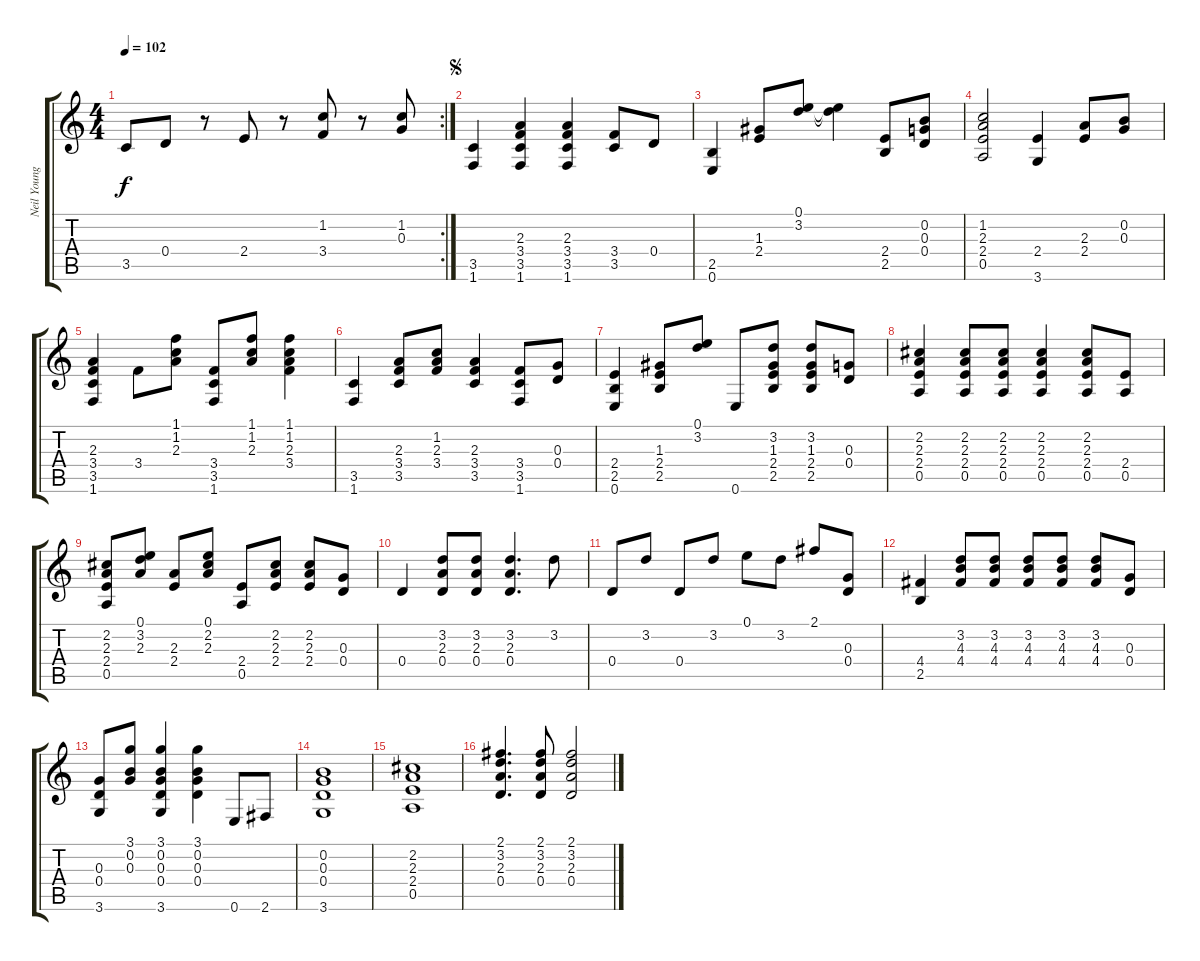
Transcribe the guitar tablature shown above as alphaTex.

\track ("Neil Young - Electric Guitar" "Neil Young") {instrument overdrivenguitar}
\staff {score tabs}
\tuning (E4 B3 G3 D3 A2 E2) {hide}
\rc 2
\ts (4 4)
\tempo 102
\clef g2
\ks c
3.5.8{dy f} 0.4.8 r.8 2.4.8 r.8 (1.2 3.4).8 r.8 (1.2 0.3).8 |
\jump segno
(3.5 1.6).4 (2.3 3.4 3.5 1.6).4 (2.3 3.4 3.5 1.6).4 (3.4 3.5).8 0.4.8 |
(2.5 0.6).4 (1.3 2.4).8 (0.1 3.2).8 (0.1{t} 3.2{t}).4 (2.4 2.5).8 (0.2 0.3 0.4).8 |
(1.2 2.3 2.4 0.5).2 (2.4 3.6).4 (2.3 2.4).8 (0.2 0.3).8 |
(2.3 3.4 3.5 1.6).4 3.4.8 (1.1 1.2 2.3).8 (3.4 3.5 1.6).8 (1.1 1.2 2.3).8 (1.1 1.2 2.3 3.4).4 |
(3.5 1.6).4 (2.3 3.4 3.5).8 (1.2 2.3 3.4).8 (2.3 3.4 3.5).4 (3.4 3.5 1.6).8 (0.3 0.4).8 |
(2.4 2.5 0.6).4 (1.3 2.4 2.5).8 (0.1 3.2).8 0.6.8 (3.2 1.3 2.4 2.5).8 (3.2 1.3 2.4 2.5).8 (0.3 0.4).8 |
(2.2 2.3 2.4 0.5).4 (2.2 2.3 2.4 0.5).8 (2.2 2.3 2.4 0.5).8 (2.2 2.3 2.4 0.5).4 (2.2 2.3 2.4 0.5).8 (2.4 0.5).8 |
(2.2 2.3 2.4 0.5).8 (0.1 3.2 2.3).8 (2.3 2.4).8 (0.1 2.2 2.3).8 (2.4 0.5).8 (2.2 2.3 2.4).8 (2.2 2.3 2.4).8 (0.3 0.4).8 |
0.4.4 (3.2 2.3 0.4).8 (3.2 2.3 0.4).8 (3.2 2.3 0.4).4{d} 3.2.8 |
0.4.8 3.2.8 0.4.8 3.2.8 0.1.8 3.2.8 2.1.8 (0.3 0.4).8 |
(4.4 2.5).4 (3.2 4.3 4.4).8 (3.2 4.3 4.4).8 (3.2 4.3 4.4).8 (3.2 4.3 4.4).8 (3.2 4.3 4.4).8 (0.3 0.4).8 |
(0.3 0.4 3.6).8 (3.1 0.2 0.3).8 (3.1 0.2 0.3 0.4 3.6).4 (3.1 0.2 0.3 0.4).4 0.6.8 2.6.8 |
(0.2 0.3 0.4 3.6).1 |
(2.2 2.3 2.4 0.5).1 |
(2.1 3.2 2.3 0.4).4{d} (2.1 3.2 2.3 0.4).8 (2.1 3.2 2.3 0.4).2
